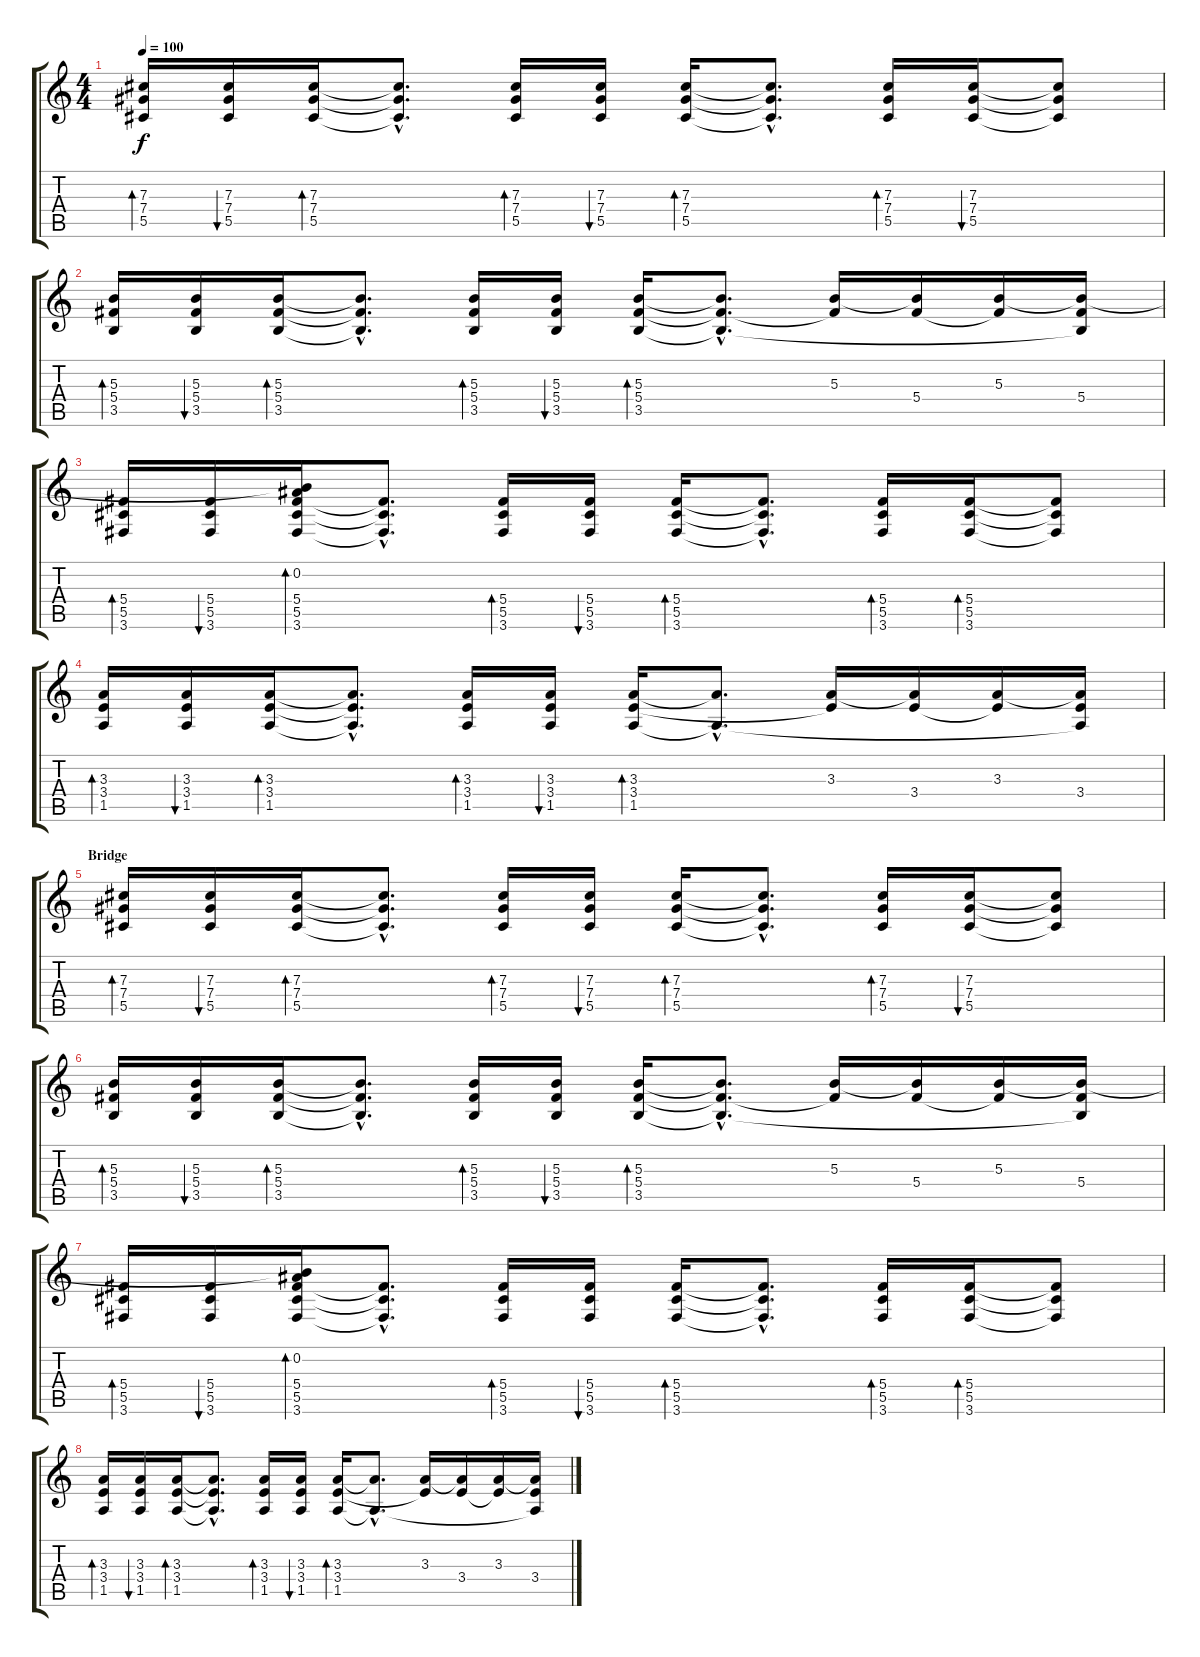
\track "" {instrument acousticguitarsteel}
\staff {score tabs}
\tuning (Eb4 Bb3 Gb3 Db3 Ab2 Eb2) {hide}
\ts (4 4)
\tempo 100
\clef g2
\ks c
(7.3 7.4 5.5).16{bd 60 dy f} (7.3 7.4 5.5).16{bu 60} (7.3 7.4 5.5).16{bd 60} (7.3{hac t} 7.4{hac t} 5.5{hac t}).8{d} (7.3 7.4 5.5).16{bd 60} (7.3 7.4 5.5).16{bu 60} (7.3 7.4 5.5).16{bd 60} (7.3{hac t} 7.4{hac t} 5.5{hac t}).8{d} (7.3 7.4 5.5).16{bd 60} (7.3 7.4 5.5).16{bu 60} (7.3{t} 7.4{t} 5.5{t}).8 |
(5.3 5.4 3.5).16{bd 60} (5.3 5.4 3.5).16{bu 60} (5.3 5.4 3.5).16{bd 60} (5.3{hac t} 5.4{hac t} 3.5{hac t}).8{d} (5.3 5.4 3.5).16{bd 60} (5.3 5.4 3.5).16{bu 60} (5.3 5.4 3.5).16{bd 60} (5.3{hac t} 5.4{hac t} 3.5{hac t}).8{d} (5.3 5.4{t}).16 (5.3{t} 5.4).16 (5.3 5.4{t}).16 (5.3{t} 5.4 3.5{t}).16 |
(5.4 5.5 3.6).16{bd 60} (5.4 5.5 3.6).16{bu 60} (0.2 5.3{t} 5.4 5.5 3.6).16{bd 60} (5.4{hac t} 5.5{hac t} 3.6{hac t}).8{d} (5.4 5.5 3.6).16{bd 60} (5.4 5.5 3.6).16{bu 60} (5.4 5.5 3.6).16{bd 60} (5.4{hac t} 5.5{hac t} 3.6{hac t}).8{d} (5.4 5.5 3.6).16{bd 60} (5.4 5.5 3.6).16{bd 60} (5.4{t} 5.5{t} 3.6{t}).8 |
(3.3 3.4 1.5).16{bd 60} (3.3 3.4 1.5).16{bu 60} (3.3 3.4 1.5).16{bd 60} (3.3{hac t} 3.4{hac t} 1.5{hac t}).8{d} (3.3 3.4 1.5).16{bd 60} (3.3 3.4 1.5).16{bu 60} (3.3 3.4 1.5).16{bd 60} (3.3{hac t} 1.5{hac t}).8{d} (3.3 3.4{t}).16 (3.3{t} 3.4).16 (3.3 3.4{t}).16 (3.3{t} 3.4 1.5{t}).16 |
\section ("" "Bridge")
(7.3 7.4 5.5).16{bd 60} (7.3 7.4 5.5).16{bu 60} (7.3 7.4 5.5).16{bd 60} (7.3{hac t} 7.4{hac t} 5.5{hac t}).8{d} (7.3 7.4 5.5).16{bd 60} (7.3 7.4 5.5).16{bu 60} (7.3 7.4 5.5).16{bd 60} (7.3{hac t} 7.4{hac t} 5.5{hac t}).8{d} (7.3 7.4 5.5).16{bd 60} (7.3 7.4 5.5).16{bu 60} (7.3{t} 7.4{t} 5.5{t}).8 |
(5.3 5.4 3.5).16{bd 60} (5.3 5.4 3.5).16{bu 60} (5.3 5.4 3.5).16{bd 60} (5.3{hac t} 5.4{hac t} 3.5{hac t}).8{d} (5.3 5.4 3.5).16{bd 60} (5.3 5.4 3.5).16{bu 60} (5.3 5.4 3.5).16{bd 60} (5.3{hac t} 5.4{hac t} 3.5{hac t}).8{d} (5.3 5.4{t}).16 (5.3{t} 5.4).16 (5.3 5.4{t}).16 (5.3{t} 5.4 3.5{t}).16 |
(5.4 5.5 3.6).16{bd 60} (5.4 5.5 3.6).16{bu 60} (0.2 5.3{t} 5.4 5.5 3.6).16{bd 60} (5.4{hac t} 5.5{hac t} 3.6{hac t}).8{d} (5.4 5.5 3.6).16{bd 60} (5.4 5.5 3.6).16{bu 60} (5.4 5.5 3.6).16{bd 60} (5.4{hac t} 5.5{hac t} 3.6{hac t}).8{d} (5.4 5.5 3.6).16{bd 60} (5.4 5.5 3.6).16{bd 60} (5.4{t} 5.5{t} 3.6{t}).8 |
(3.3 3.4 1.5).16{bd 60} (3.3 3.4 1.5).16{bu 60} (3.3 3.4 1.5).16{bd 60} (3.3{hac t} 3.4{hac t} 1.5{hac t}).8{d} (3.3 3.4 1.5).16{bd 60} (3.3 3.4 1.5).16{bu 60} (3.3 3.4 1.5).16{bd 60} (3.3{hac t} 1.5{hac t}).8{d} (3.3 3.4{t}).16 (3.3{t} 3.4).16 (3.3 3.4{t}).16 (3.3{t} 3.4 1.5{t}).16
